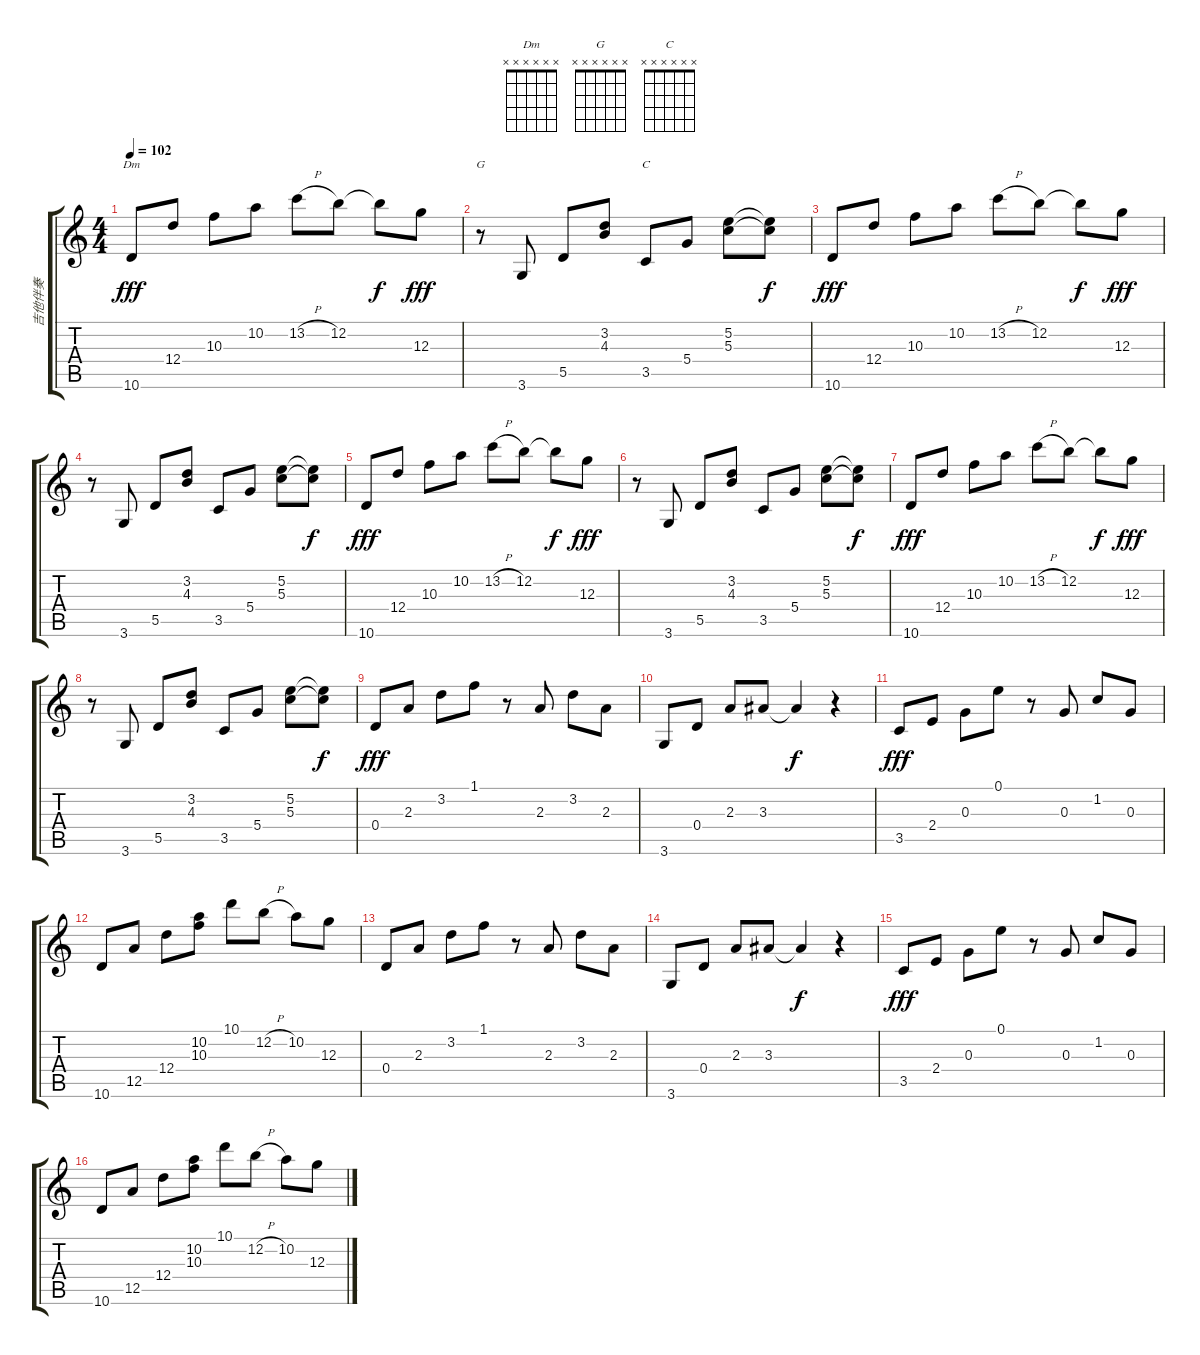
\track ("吉他伴奏" "吉他伴奏") {instrument acousticguitarnylon}
\staff {score tabs}
\tuning (E4 B3 G3 D3 A2 E2) {hide}
\chord ("Dm" x x x x x x) {firstfret 0}
\chord ("G" x x x x x x) {firstfret 0}
\chord ("C" x x x x x x) {firstfret 0}
\ts (4 4)
\tempo 102
\clef g2
\ks c
10.6.8{ch "Dm" dy fff} 12.4.8 10.3.8 10.2.8 13.2{h}.8 12.2.8 12.2{t}.8{dy f} 12.3.8{dy fff} |
r.8{ch "G"} 3.6.8 5.5.8 (3.2 4.3).8 3.5.8{ch "C"} 5.4.8 (5.2 5.3).8 (5.2{t} 5.3{t}).8{dy f} |
10.6.8{dy fff} 12.4.8 10.3.8 10.2.8 13.2{h}.8 12.2.8 12.2{t}.8{dy f} 12.3.8{dy fff} |
r.8 3.6.8 5.5.8 (3.2 4.3).8 3.5.8 5.4.8 (5.2 5.3).8 (5.2{t} 5.3{t}).8{dy f} |
10.6.8{dy fff} 12.4.8 10.3.8 10.2.8 13.2{h}.8 12.2.8 12.2{t}.8{dy f} 12.3.8{dy fff} |
r.8 3.6.8 5.5.8 (3.2 4.3).8 3.5.8 5.4.8 (5.2 5.3).8 (5.2{t} 5.3{t}).8{dy f} |
10.6.8{dy fff} 12.4.8 10.3.8 10.2.8 13.2{h}.8 12.2.8 12.2{t}.8{dy f} 12.3.8{dy fff} |
r.8 3.6.8 5.5.8 (3.2 4.3).8 3.5.8 5.4.8 (5.2 5.3).8 (5.2{t} 5.3{t}).8{dy f} |
0.4.8{dy fff} 2.3.8 3.2.8 1.1.8 r.8 2.3.8 3.2.8 2.3.8 |
3.6.8 0.4.8 2.3.8 3.3.8 3.3{t}.4{dy f} r.4 |
3.5.8{dy fff} 2.4.8 0.3.8 0.1.8 r.8 0.3.8 1.2.8 0.3.8 |
10.6.8 12.5.8 12.4.8 (10.2 10.3).8 10.1.8 12.2{h}.8 10.2.8 12.3.8 |
0.4.8 2.3.8 3.2.8 1.1.8 r.8 2.3.8 3.2.8 2.3.8 |
3.6.8 0.4.8 2.3.8 3.3.8 3.3{t}.4{dy f} r.4 |
3.5.8{dy fff} 2.4.8 0.3.8 0.1.8 r.8 0.3.8 1.2.8 0.3.8 |
10.6.8 12.5.8 12.4.8 (10.2 10.3).8 10.1.8 12.2{h}.8 10.2.8 12.3.8
